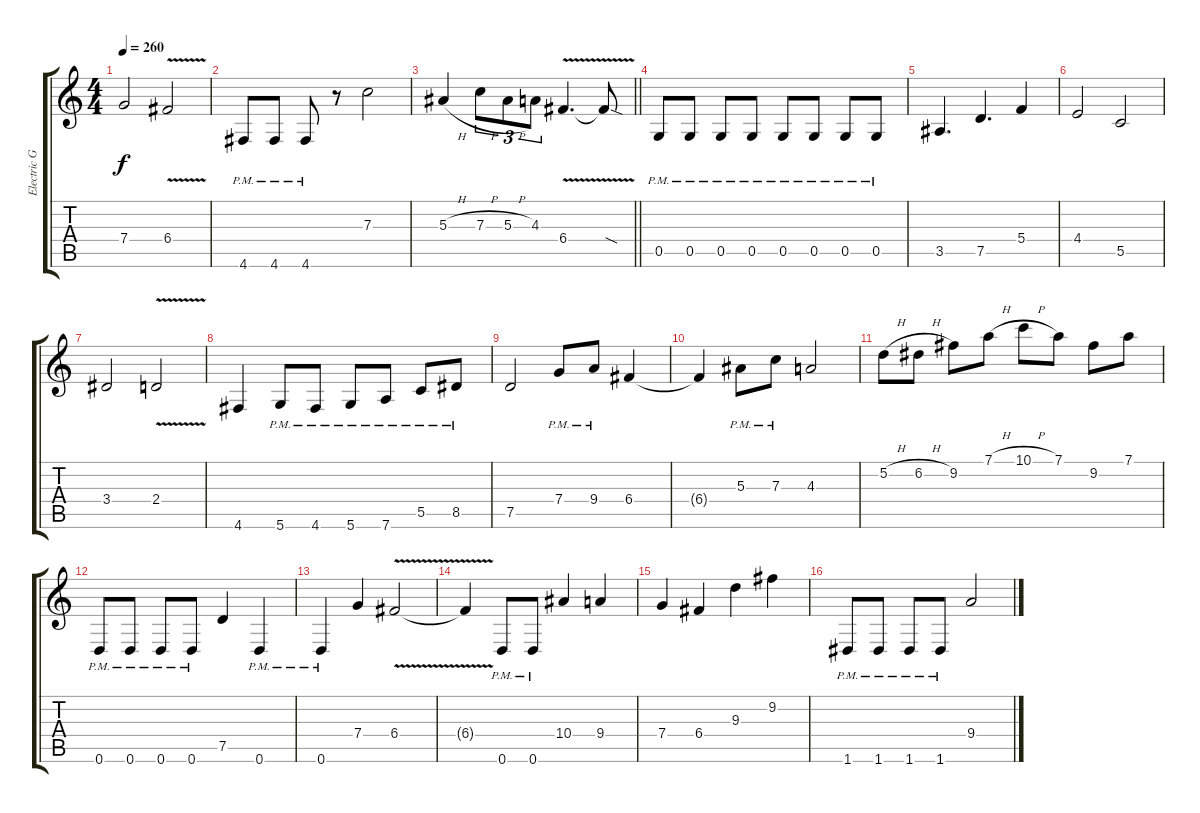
\track ("Electric Guitar" "Electric G") {instrument overdrivenguitar}
\staff {score tabs}
\tuning (D4 A3 F3 C3 G2 D2) {hide}
\ts (4 4)
\tempo 260
\clef g2
\ks c
7.4.2{dy f} 6.4{v}.2 |
4.6{pm}.8 4.6{pm}.8 4.6{pm}.8 r.8 7.3.2 |
\barLineRight lightlight
5.3{h}.4 7.3{h}.8{tu (3 2)} 5.3{h}.8{tu (3 2)} 4.3.8{tu (3 2)} 6.4{v}.4{d} 6.4{sod t}.8 |
0.5{pm}.8 0.5{pm}.8 0.5{pm}.8 0.5{pm}.8 0.5{pm}.8 0.5{pm}.8 0.5{pm}.8 0.5{pm}.8 |
3.5.4{d} 7.5.4{d} 5.4.4 |
4.4.2 5.5.2 |
3.4.2 2.4{v}.2 |
4.6.4 5.6{pm}.8 4.6{pm}.8 5.6{pm}.8 7.6{pm}.8 5.5{pm}.8 8.5{pm}.8 |
7.5.2 7.4{pm}.8 9.4{pm}.8 6.4.4 |
6.4{t}.4 5.3{pm}.8 7.3{pm}.8 4.3.2 |
5.2{h}.8 6.2{h}.8 9.2.8 7.1{h}.8 10.1{h}.8 7.1.8 9.2.8 7.1.8 |
0.6{pm}.8 0.6{pm}.8 0.6{pm}.8 0.6{pm}.8 7.5.4 0.6{pm}.4 |
0.6{pm}.4 7.4.4 6.4{v}.2 |
6.4{t}.4 0.6{pm}.8 0.6{pm}.8 10.4.4 9.4.4 |
7.4.4 6.4.4 9.3.4 9.2.4 |
1.6{pm}.8 1.6{pm}.8 1.6{pm}.8 1.6{pm}.8 9.4.2
